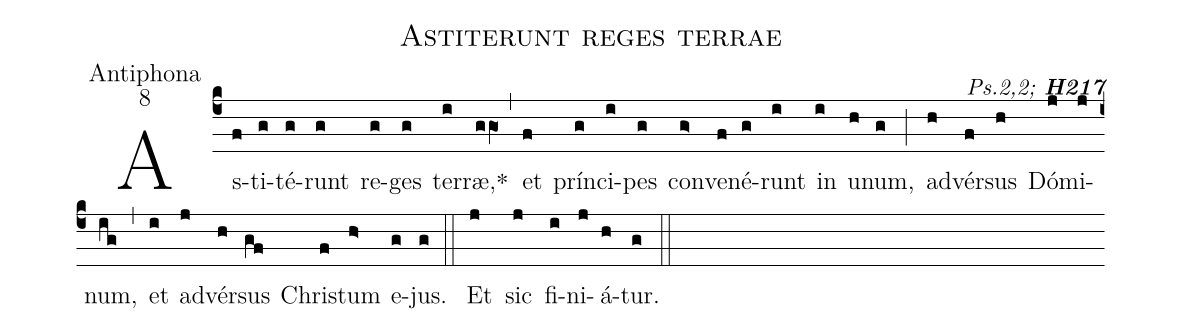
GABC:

name:Astiterunt reges terrae;
office-part:Antiphona;
mode:8;
commentary:{\itshape\mdseries Ps.2,2;\/} {\bfseries H217};
%%
(c4) As(f)ti(g)té(g)runt(g) re(g)ges(g) ter(i)ræ,<sp>*</sp>(ggO1) (,)
et(f) prín(g)ci(i)pes(g) con(g>)ven(f)é(g)runt(i) in(i) u(h)num,(g) (;)
ad(h)vér(f)sus(h) Dó(j)mi(j)num,(ig) (,)
et(i) ad(j)vér(h)sus(gf) Chris(f)tum(h>) e(g)jus.(g) (::)
<eu> Et(j) sic(j) fi(i)ni(j)á(h)tur.(g) </eu> (::)
